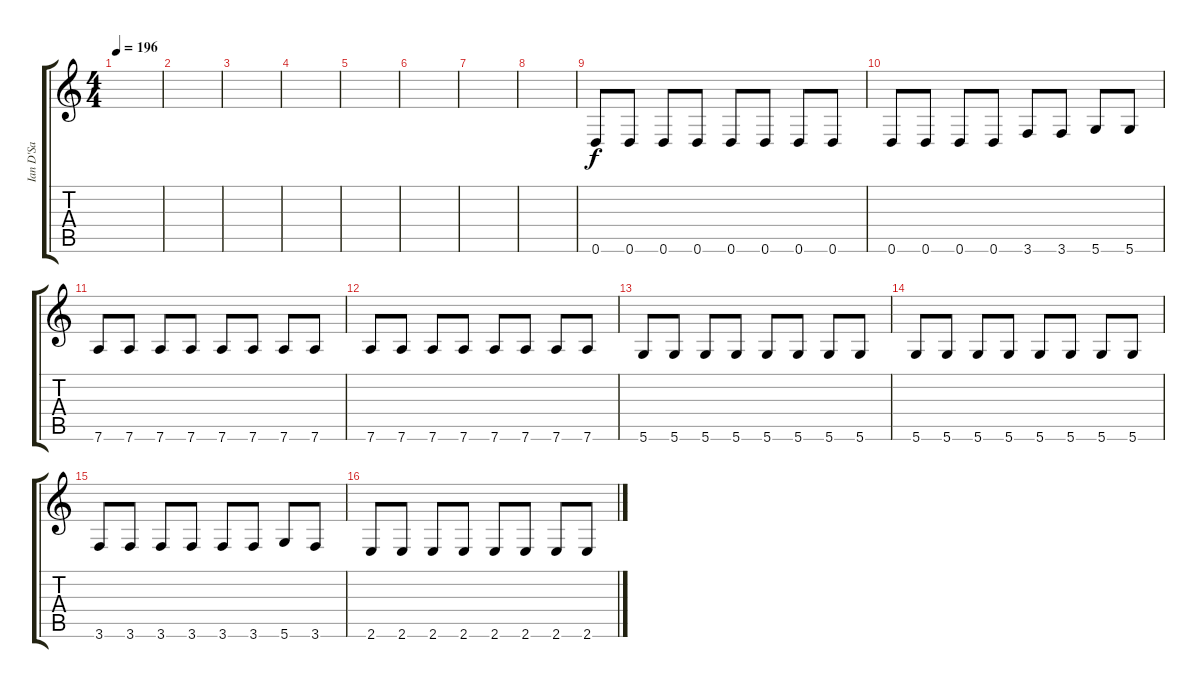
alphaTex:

\track ("Ian D'Sa" "Ian D'Sa") {instrument distortionguitar}
\staff {score tabs}
\tuning (E4 B3 G3 D3 A2 D2) {hide}
\ts (4 4)
\tempo 196
\clef g2
\ks c
|
|
|
|
|
|
|
|
0.6.8 0.6.8 0.6.8 0.6.8 0.6.8 0.6.8 0.6.8 0.6.8 |
0.6.8 0.6.8 0.6.8 0.6.8 3.6.8 3.6.8 5.6.8 5.6.8 |
7.6.8 7.6.8 7.6.8 7.6.8 7.6.8 7.6.8 7.6.8 7.6.8 |
7.6.8 7.6.8 7.6.8 7.6.8 7.6.8 7.6.8 7.6.8 7.6.8 |
5.6.8 5.6.8 5.6.8 5.6.8 5.6.8 5.6.8 5.6.8 5.6.8 |
5.6.8 5.6.8 5.6.8 5.6.8 5.6.8 5.6.8 5.6.8 5.6.8 |
3.6.8 3.6.8 3.6.8 3.6.8 3.6.8 3.6.8 5.6.8 3.6.8 |
2.6.8 2.6.8 2.6.8 2.6.8 2.6.8 2.6.8 2.6.8 2.6.8
